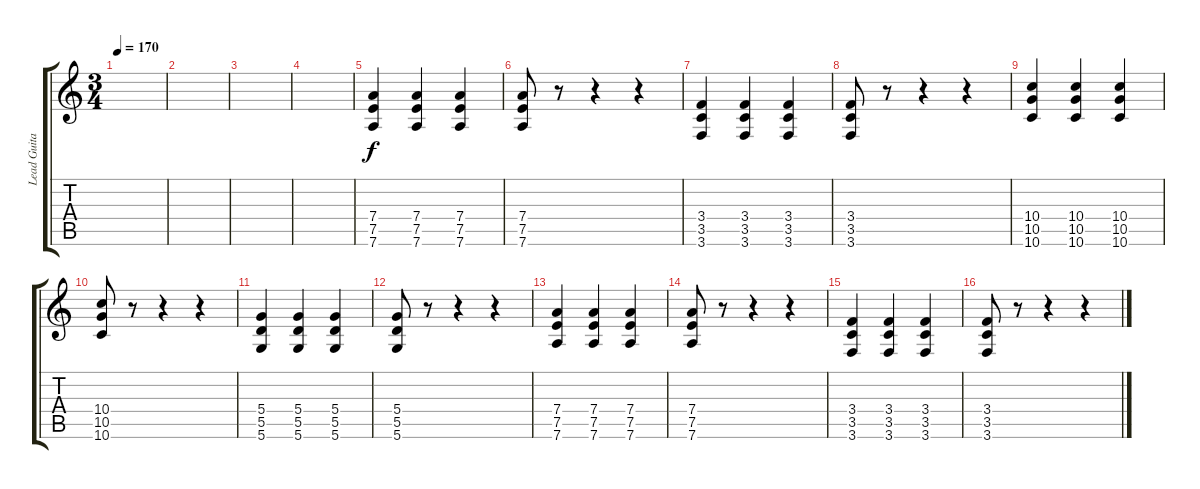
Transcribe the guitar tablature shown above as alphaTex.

\track ("Lead Guitar" "Lead Guita") {instrument distortionguitar}
\staff {score tabs}
\tuning (E4 B3 G3 D3 A2 D2) {hide}
\ts (3 4)
\tempo 170
\clef g2
\ks c
|
|
|
|
(7.4 7.5 7.6).4 (7.4 7.5 7.6).4 (7.4 7.5 7.6).4 |
(7.4 7.5 7.6).8 r.8 r.4 r.4 |
(3.4 3.5 3.6).4 (3.4 3.5 3.6).4 (3.4 3.5 3.6).4 |
(3.4 3.5 3.6).8 r.8 r.4 r.4 |
(10.4 10.5 10.6).4 (10.4 10.5 10.6).4 (10.4 10.5 10.6).4 |
(10.4 10.5 10.6).8 r.8 r.4 r.4 |
(5.4 5.5 5.6).4 (5.4 5.5 5.6).4 (5.4 5.5 5.6).4 |
(5.4 5.5 5.6).8 r.8 r.4 r.4 |
(7.4 7.5 7.6).4 (7.4 7.5 7.6).4 (7.4 7.5 7.6).4 |
(7.4 7.5 7.6).8 r.8 r.4 r.4 |
(3.4 3.5 3.6).4 (3.4 3.5 3.6).4 (3.4 3.5 3.6).4 |
(3.4 3.5 3.6).8 r.8 r.4 r.4
